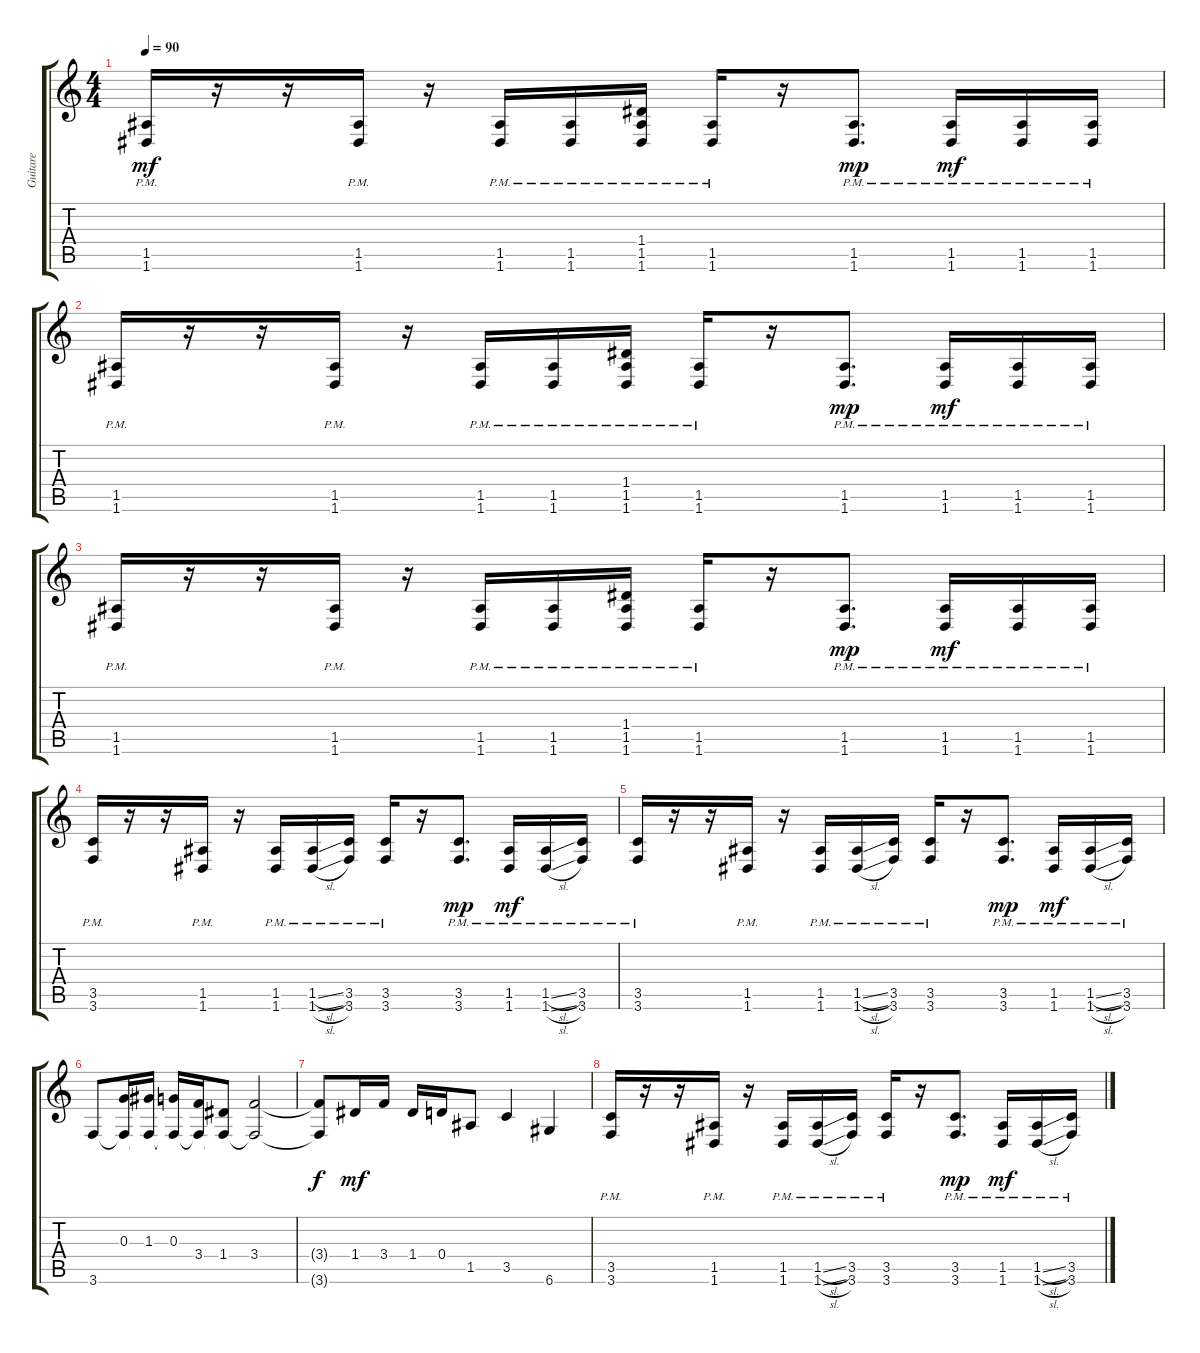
\track ("Guitare" "Guitare") {instrument electricguitarjazz}
\staff {score tabs}
\tuning (E4 B3 G3 D3 A2 D2) {hide}
\ts (4 4)
\tempo 90
\clef g2
\ks c
(1.5{pm} 1.6{pm}).16{dy mf} r.16 r.16 (1.5{pm} 1.6{pm}).16 r.16 (1.5{pm} 1.6{pm}).16 (1.5{pm} 1.6{pm}).16 (1.4 1.5{pm} 1.6{pm}).16 (1.5{pm} 1.6{pm}).16 r.16 (1.5{pm} 1.6{pm}).8{d dy mp} (1.5{pm} 1.6{pm}).16{dy mf} (1.5{pm} 1.6{pm}).16 (1.5{pm} 1.6{pm}).16 |
(1.5{pm} 1.6{pm}).16 r.16 r.16 (1.5{pm} 1.6{pm}).16 r.16 (1.5{pm} 1.6{pm}).16 (1.5{pm} 1.6{pm}).16 (1.4 1.5{pm} 1.6{pm}).16 (1.5{pm} 1.6{pm}).16 r.16 (1.5{pm} 1.6{pm}).8{d dy mp} (1.5{pm} 1.6{pm}).16{dy mf} (1.5{pm} 1.6{pm}).16 (1.5{pm} 1.6{pm}).16 |
(1.5{pm} 1.6{pm}).16 r.16 r.16 (1.5{pm} 1.6{pm}).16 r.16 (1.5{pm} 1.6{pm}).16 (1.5{pm} 1.6{pm}).16 (1.4 1.5{pm} 1.6{pm}).16 (1.5{pm} 1.6{pm}).16 r.16 (1.5{pm} 1.6{pm}).8{d dy mp} (1.5{pm} 1.6{pm}).16{dy mf} (1.5{pm} 1.6{pm}).16 (1.5{pm} 1.6{pm}).16 |
(3.5{pm} 3.6{pm}).16 r.16 r.16 (1.5{pm} 1.6{pm}).16 r.16 (1.5{pm} 1.6{pm}).16 (1.5{sl pm} 1.6{sl pm}).16 (3.5{pm} 3.6{pm}).16 (3.5{pm} 3.6{pm}).16 r.16 (3.5{pm} 3.6{pm}).8{d dy mp} (1.5{pm} 1.6{pm}).16{dy mf} (1.5{sl pm} 1.6{sl pm}).16 (3.5{pm} 3.6{pm}).16 |
(3.5{pm} 3.6{pm}).16 r.16 r.16 (1.5{pm} 1.6{pm}).16 r.16 (1.5{pm} 1.6{pm}).16 (1.5{sl pm} 1.6{sl pm}).16 (3.5{pm} 3.6{pm}).16 (3.5{pm} 3.6{pm}).16 r.16 (3.5{pm} 3.6{pm}).8{d dy mp} (1.5{pm} 1.6{pm}).16{dy mf} (1.5{sl pm} 1.6{sl pm}).16 (3.5{pm} 3.6{pm}).16 |
3.6.8 (0.3 3.6{t}).16 (1.3 3.6{t}).16 (0.3 3.6{t}).16 (3.4 3.6{t}).16 (1.4 3.6{t}).8 (3.4 3.6{t}).2 |
(3.4{t} 3.6{t}).8{dy f} 1.4.16{dy mf} 3.4.16 1.4.16 0.4.16 1.5.8 3.5.4 6.6.4 |
(3.5{pm} 3.6{pm}).16 r.16 r.16 (1.5{pm} 1.6{pm}).16 r.16 (1.5{pm} 1.6{pm}).16 (1.5{sl pm} 1.6{sl pm}).16 (3.5{pm} 3.6{pm}).16 (3.5{pm} 3.6{pm}).16 r.16 (3.5{pm} 3.6{pm}).8{d dy mp} (1.5{pm} 1.6{pm}).16{dy mf} (1.5{sl pm} 1.6{sl pm}).16 (3.5{pm} 3.6{pm}).16
